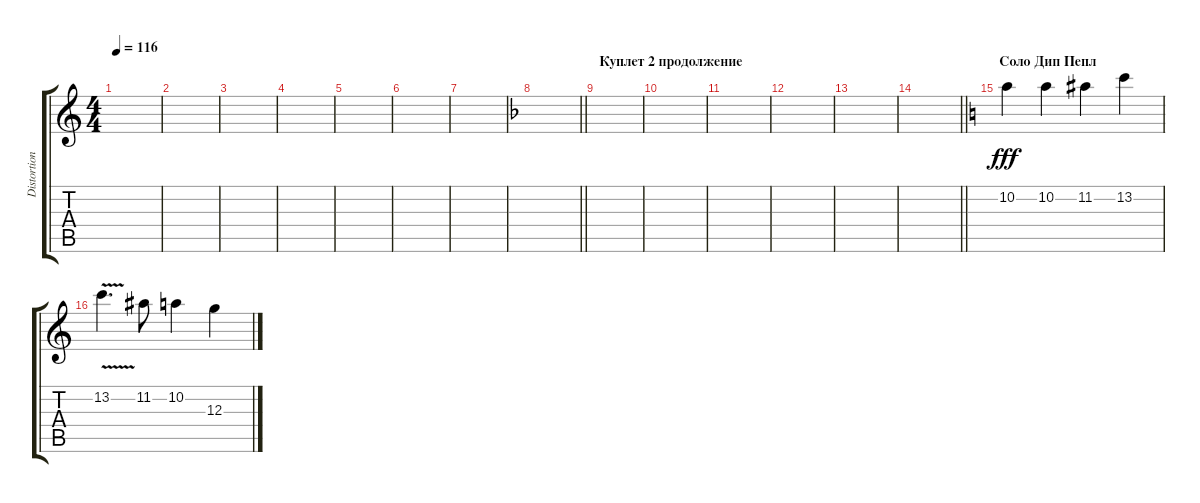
\track ("Distortion" "Distortion") {instrument overdrivenguitar}
\staff {score tabs}
\tuning (E4 B3 G3 D3 A2 E2) {hide}
\ts (4 4)
\tempo 116
\clef g2
\ks c
|
|
|
|
|
|
|
\barLineRight lightlight
\ks dminor
|
\section ("" "Куплет 2 продолжение")
|
|
|
|
|
\barLineRight lightlight
|
\section ("" "Соло Дип Пепл")
\ks c
10.2.4{dy fff} 10.2.4 11.2.4 13.2.4 |
13.2{v}.4{d} 11.2.8 10.2.4 12.3.4
